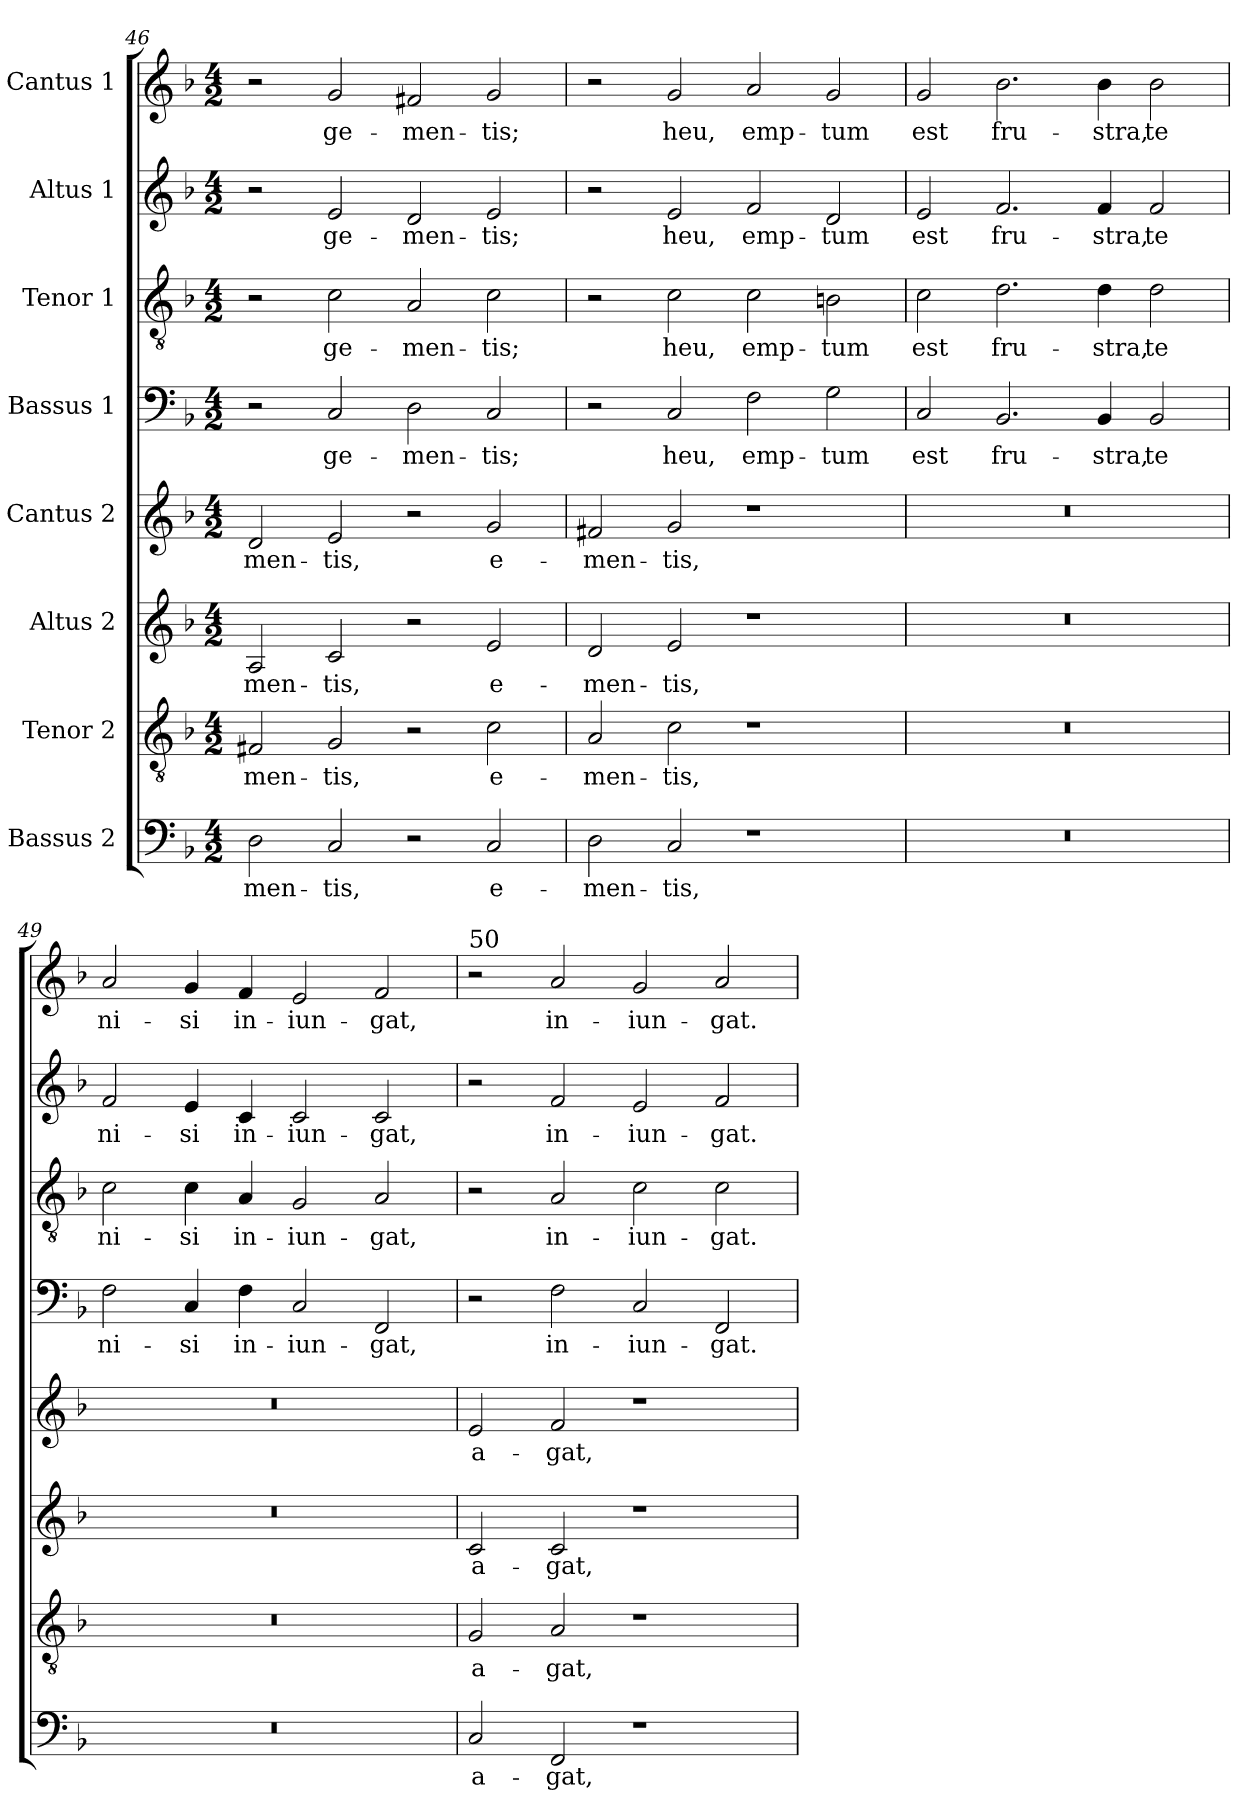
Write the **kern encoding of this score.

**kern	**text	**kern	**text	**kern	**text	**kern	**text	**kern	**text	**kern	**text	**kern	**text	**kern	**text
*part8	*part8	*part7	*part7	*part6	*part6	*part5	*part5	*part4	*part4	*part3	*part3	*part2	*part2	*part1	*part1
*staff8	*staff8	*staff7	*staff7	*staff6	*staff6	*staff5	*staff5	*staff4	*staff4	*staff3	*staff3	*staff2	*staff2	*staff1	*staff1
*I"Bassus 2	*	*I"Tenor 2	*	*I"Altus 2	*	*I"Cantus 2	*	*I"Bassus 1	*	*I"Tenor 1	*	*I"Altus 1	*	*I"Cantus 1	*
*clefF4	*	*clefGv2	*	*clefG2	*	*clefG2	*	*clefF4	*	*clefGv2	*	*clefG2	*	*clefG2	*
*k[b-]	*	*k[b-]	*	*k[b-]	*	*k[b-]	*	*k[b-]	*	*k[b-]	*	*k[b-]	*	*k[b-]	*
*M4/2	*	*M4/2	*	*M4/2	*	*M4/2	*	*M4/2	*	*M4/2	*	*M4/2	*	*M4/2	*
=46	=46	=46	=46	=46	=46	=46	=46	=46	=46	=46	=46	=46	=46	=46	=46
!	!LO:LY:b	!	!LO:LY:b	!	!LO:LY:b	!	!LO:LY:b	!	!	!	!	!	!	!	!
2D\	men-	2F#X/	men-	2A/	men-	2d/	men-	2r	.	2r	.	2r	.	2r	.
!	!LO:LY:b	!	!LO:LY:b	!	!LO:LY:b	!	!LO:LY:b	!	!LO:LY:b	!	!LO:LY:b	!	!LO:LY:b	!	!LO:LY:b
2C/	tis,	2G/	tis,	2c/	tis,	2e/	tis,	2C/	ge-	2c\	ge-	2e/	ge-	2g/	ge-
!	!	!	!	!	!	!	!	!	!LO:LY:b	!	!LO:LY:b	!	!LO:LY:b	!	!LO:LY:b
2r	.	2r	.	2r	.	2r	.	2D\	men-	2A/	men-	2d/	men-	2f#X/	men-
!	!LO:LY:b	!	!LO:LY:b	!	!LO:LY:b	!	!LO:LY:b	!	!LO:LY:b	!	!LO:LY:b	!	!LO:LY:b	!	!LO:LY:b
2C/	e-	2c\	e-	2e/	e-	2g/	e-	2C/	tis;	2c\	tis;	2e/	tis;	2g/	tis;
=47	=47	=47	=47	=47	=47	=47	=47	=47	=47	=47	=47	=47	=47	=47	=47
!	!LO:LY:b	!	!LO:LY:b	!	!LO:LY:b	!	!LO:LY:b	!	!	!	!	!	!	!	!
2D\	men-	2A/	men-	2d/	men-	2f#X/	men-	2r	.	2r	.	2r	.	2r	.
!	!LO:LY:b	!	!LO:LY:b	!	!LO:LY:b	!	!LO:LY:b	!	!LO:LY:b	!	!LO:LY:b	!	!LO:LY:b	!	!LO:LY:b
2C/	tis,	2c\	tis,	2e/	tis,	2g/	tis,	2C/	heu,	2c\	heu,	2e/	heu,	2g/	heu,
!	!	!	!	!	!	!	!	!	!LO:LY:b	!	!LO:LY:b	!	!LO:LY:b	!	!LO:LY:b
1r	.	1r	.	1r	.	1r	.	2F\	emp-	2c\	emp-	2f/	emp-	2a/	emp-
!	!	!	!	!	!	!	!	!	!LO:LY:b	!	!LO:LY:b	!	!LO:LY:b	!	!LO:LY:b
.	.	.	.	.	.	.	.	2G\	tum	2Bn\	tum	2d/	tum	2g/	tum
!!LO:PB:g=z
=48	=48	=48	=48	=48	=48	=48	=48	=48	=48	=48	=48	=48	=48	=48	=48
!	!	!	!	!	!	!	!	!	!LO:LY:b	!	!LO:LY:b	!	!LO:LY:b	!	!LO:LY:b
0r	.	0r	.	0r	.	0r	.	2C/	est	2c\	est	2e/	est	2g/	est
!	!	!	!	!	!	!	!	!	!LO:LY:b	!	!LO:LY:b	!	!LO:LY:b	!	!LO:LY:b
.	.	.	.	.	.	.	.	2.BB-/	fru-	2.d\	fru-	2.f/	fru-	2.b-\	fru-
!	!	!	!	!	!	!	!	!	!LO:LY:b	!	!LO:LY:b	!	!LO:LY:b	!	!LO:LY:b
.	.	.	.	.	.	.	.	4BB-/	stra,	4d\	stra,	4f/	stra,	4b-\	stra,
!	!	!	!	!	!	!	!	!	!LO:LY:b	!	!LO:LY:b	!	!LO:LY:b	!	!LO:LY:b
.	.	.	.	.	.	.	.	2BB-/	te	2d\	te	2f/	te	2b-\	te
=49	=49	=49	=49	=49	=49	=49	=49	=49	=49	=49	=49	=49	=49	=49	=49
!	!	!	!	!	!	!	!	!	!LO:LY:b	!	!LO:LY:b	!	!LO:LY:b	!	!LO:LY:b
0r	.	0r	.	0r	.	0r	.	2F\	ni-	2c\	ni-	2f/	ni-	2a/	ni-
!	!	!	!	!	!	!	!	!	!LO:LY:b	!	!LO:LY:b	!	!LO:LY:b	!	!LO:LY:b
.	.	.	.	.	.	.	.	4C/	si	4c\	si	4e/	si	4g/	si
!	!	!	!	!	!	!	!	!	!LO:LY:b	!	!LO:LY:b	!	!LO:LY:b	!	!LO:LY:b
.	.	.	.	.	.	.	.	4F\	in-	4A/	in-	4c/	in-	4f/	in-
!	!	!	!	!	!	!	!	!	!LO:LY:b	!	!LO:LY:b	!	!LO:LY:b	!	!LO:LY:b
.	.	.	.	.	.	.	.	2C/	iun-	2G/	iun-	2c/	iun-	2e/	iun-
!	!	!	!	!	!	!	!	!	!LO:LY:b	!	!LO:LY:b	!	!LO:LY:b	!	!LO:LY:b
.	.	.	.	.	.	.	.	2FF/	gat,	2A/	gat,	2c/	gat,	2f/	gat,
=50	=50	=50	=50	=50	=50	=50	=50	=50	=50	=50	=50	=50	=50	=50	=50
!	!	!	!	!	!	!	!	!	!	!	!	!	!	!LO:TX:a:t=50	!
!	!LO:LY:b	!	!LO:LY:b	!	!LO:LY:b	!	!LO:LY:b	!	!	!	!	!	!	!	!
2C/	a-	2G/	a-	2c/	a-	2e/	a-	2r	.	2r	.	2r	.	2r	.
!	!LO:LY:b	!	!LO:LY:b	!	!LO:LY:b	!	!LO:LY:b	!	!LO:LY:b	!	!LO:LY:b	!	!LO:LY:b	!	!LO:LY:b
2FF/	gat,	2A/	gat,	2c/	gat,	2f/	gat,	2F\	in-	2A/	in-	2f/	in-	2a/	in-
!	!	!	!	!	!	!	!	!	!LO:LY:b	!	!LO:LY:b	!	!LO:LY:b	!	!LO:LY:b
1r	.	1r	.	1r	.	1r	.	2C/	iun-	2c\	iun-	2e/	iun-	2g/	iun-
!	!	!	!	!	!	!	!	!	!LO:LY:b	!	!LO:LY:b	!	!LO:LY:b	!	!LO:LY:b
.	.	.	.	.	.	.	.	2FF/	gat.	2c\	gat.	2f/	gat.	2a/	gat.
=	=	=	=	=	=	=	=	=	=	=	=	=	=	=	=
*-	*-	*-	*-	*-	*-	*-	*-	*-	*-	*-	*-	*-	*-	*-	*-
